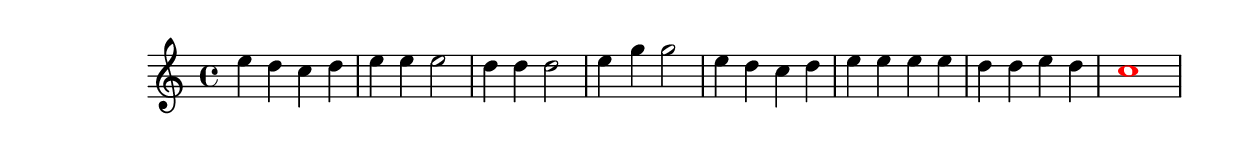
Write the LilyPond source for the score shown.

\version "2.18.2"
\language "english"

\header {
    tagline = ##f
}

\layout {}

\paper {}

\score {
    \new Staff
    {
        {   % measure
            \time 4/4
            \tweak color #black
            e''4
            \tweak color #black
            d''4
            \tweak color #black
            c''4
            \tweak color #black
            d''4
        }   % measure
        {   % measure
            \tweak color #black
            e''4
            \tweak color #black
            e''4
            \tweak color #black
            e''2
        }   % measure
        {   % measure
            \tweak color #black
            d''4
            \tweak color #black
            d''4
            \tweak color #black
            d''2
        }   % measure
        {   % measure
            \tweak color #black
            e''4
            \tweak color #black
            g''4
            \tweak color #black
            g''2
        }   % measure
        {   % measure
            \tweak color #black
            e''4
            \tweak color #black
            d''4
            \tweak color #black
            c''4
            \tweak color #black
            d''4
        }   % measure
        {   % measure
            \tweak color #black
            e''4
            \tweak color #black
            e''4
            \tweak color #black
            e''4
            \tweak color #black
            e''4
        }   % measure
        {   % measure
            \tweak color #black
            d''4
            \tweak color #black
            d''4
            \tweak color #black
            e''4
            \tweak color #black
            d''4
        }   % measure
        {   % measure
            \tweak color #red
            c''1
        }   % measure
    }
}